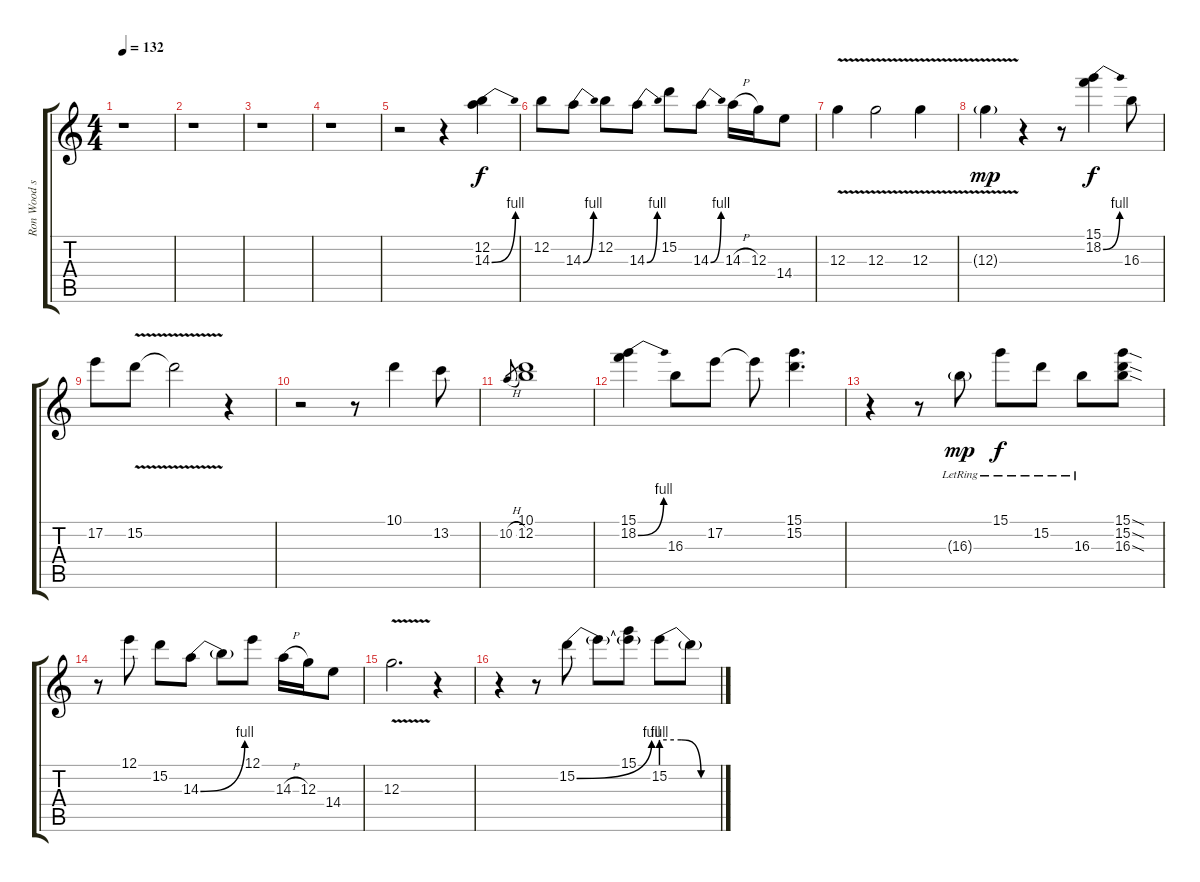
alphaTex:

\track ("Ron Wood standard" "Ron Wood s") {instrument electricguitarjazz}
\staff {score tabs}
\tuning (E4 B3 G3 D3 A2 E2) {hide}
\ts (4 4)
\tempo 132
\clef g2
\ks c
r.1{dy f} |
r.1 |
r.1 |
r.1 |
r.2 r.4 (12.2 14.3{be (bend 0 0 60 4)}).4 |
12.2.8 14.3{be (bend 0 0 60 4)}.8 12.2.8 14.3{be (bend 0 0 60 4)}.8 15.2.8 14.3{be (bend 0 0 60 4)}.8 14.3{h}.16 12.3.16 14.4.8 |
12.3{v}.4 12.3{v}.2 12.3{v}.4 |
12.3{v g}.4{dy mp} r.4 r.8 (15.1 18.2{be (bend 0 0 60 4)}).4{dy f} 16.3.8 |
17.2.8 15.2{v}.8 15.2{t}.2 r.4 |
r.2 r.8 10.1.4 13.2.8 |
10.2{h}.8{gr} (10.1 12.2).1 |
(15.1 18.2{be (bend 0 0 60 4)}).4 16.3.8 17.2.8 17.2{t}.8 (15.1 15.2).4{d} |
r.4 r.8 16.3{g lr}.8{dy mp} 15.1{lr}.8{dy f} 15.2{lr}.8 16.3{lr}.8 (15.1{sod} 15.2{sod} 16.3{sod}).8 |
r.8 12.1.8 15.2.8 14.3{be (bend 0 0 60 4)}.8 14.3{t}.8 12.1.8 14.3{h}.16 12.3.16 14.4.8 |
12.3{v}.2{d} r.4 |
r.4 r.8 15.2{be (bend 0 0 60 4)}.8 15.2{t}.8 (15.1 15.2{t}).8 15.2{be (custom 0 4 20 4 40 0 60 0)}.8 15.2{t}.8
